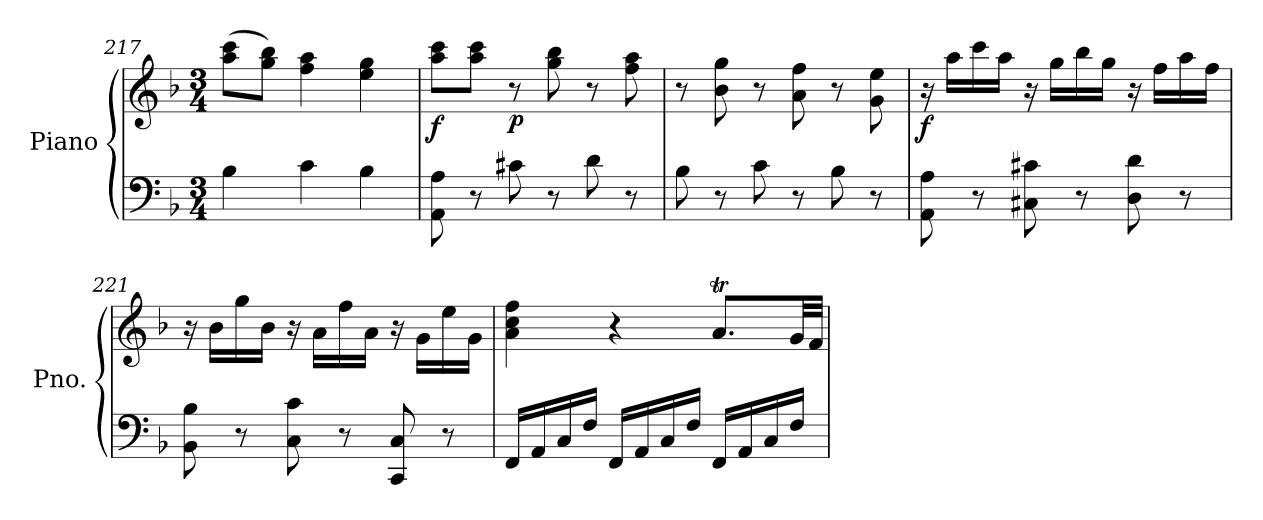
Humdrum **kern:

**kern	**kern	**dynam
*part1	*part1	*part1
*staff2	*staff1	*staff1/2
*I"Piano	*	*
*I'Pno.	*	*
*clefF4	*clefG2	*
*k[b-]	*k[b-]	*
*M3/4	*M3/4	*
=217	=217	=217
4B-\	(>8aa\ 8ccc\L	.
.	8gg\ 8bb-\J)	.
4c\	4ff\ 4aa\	.
4B-\	4ee\ 4gg\	.
=218	=218	=218
!	!	!LO:DY:b
8AA\ 8A\	8aa\ 8ccc\L	f
8r	8aa\ 8ccc\J	.
!	!	!LO:DY:b
8c#X\	8r	p
8r	8gg\ 8bb-\	.
8d\	8r	.
8r	8ff\ 8aa\	.
!!LO:LB:g=z
=219	=219	=219
8B-\	8r	.
8r	8b-\ 8gg\	.
8c\	8r	.
8r	8a\ 8ff\	.
8B-\	8r	.
8r	8g\ 8ee\	.
=220	=220	=220
!	!	!LO:DY:b
8AA\ 8A\	16r	f
.	16aa\LL	.
8r	16ccc\	.
.	16aa\JJ	.
8C#X\ 8c#X\	16r	.
.	16gg\LL	.
8r	16bb-\	.
.	16gg\JJ	.
8D\ 8d\	16r	.
.	16ff\LL	.
8r	16aa\	.
.	16ff\JJ	.
=221	=221	=221
8BB-\ 8B-\	16r	.
.	16b-\LL	.
8r	16gg\	.
.	16b-\JJ	.
8C\ 8c\	16r	.
.	16a\LL	.
8r	16ff\	.
.	16a\JJ	.
8CC/ 8C/	16r	.
.	16g\LL	.
8r	16ee\	.
.	16g\JJ	.
!!LO:LB:g=z
=222	=222	=222
16FF/LL	4a\ 4cc\ 4ff\	.
16AA/	.	.
16C/	.	.
16F/JJ	.	.
16FF/LL	4r	.
16AA/	.	.
16C/	.	.
16F/JJ	.	.
16FF/LL	8.at/L	.
16AA/	.	.
16C/	.	.
16F/JJ	32g/LL	.
.	32f/JJJ	.
=	=	=
*-	*-	*-
